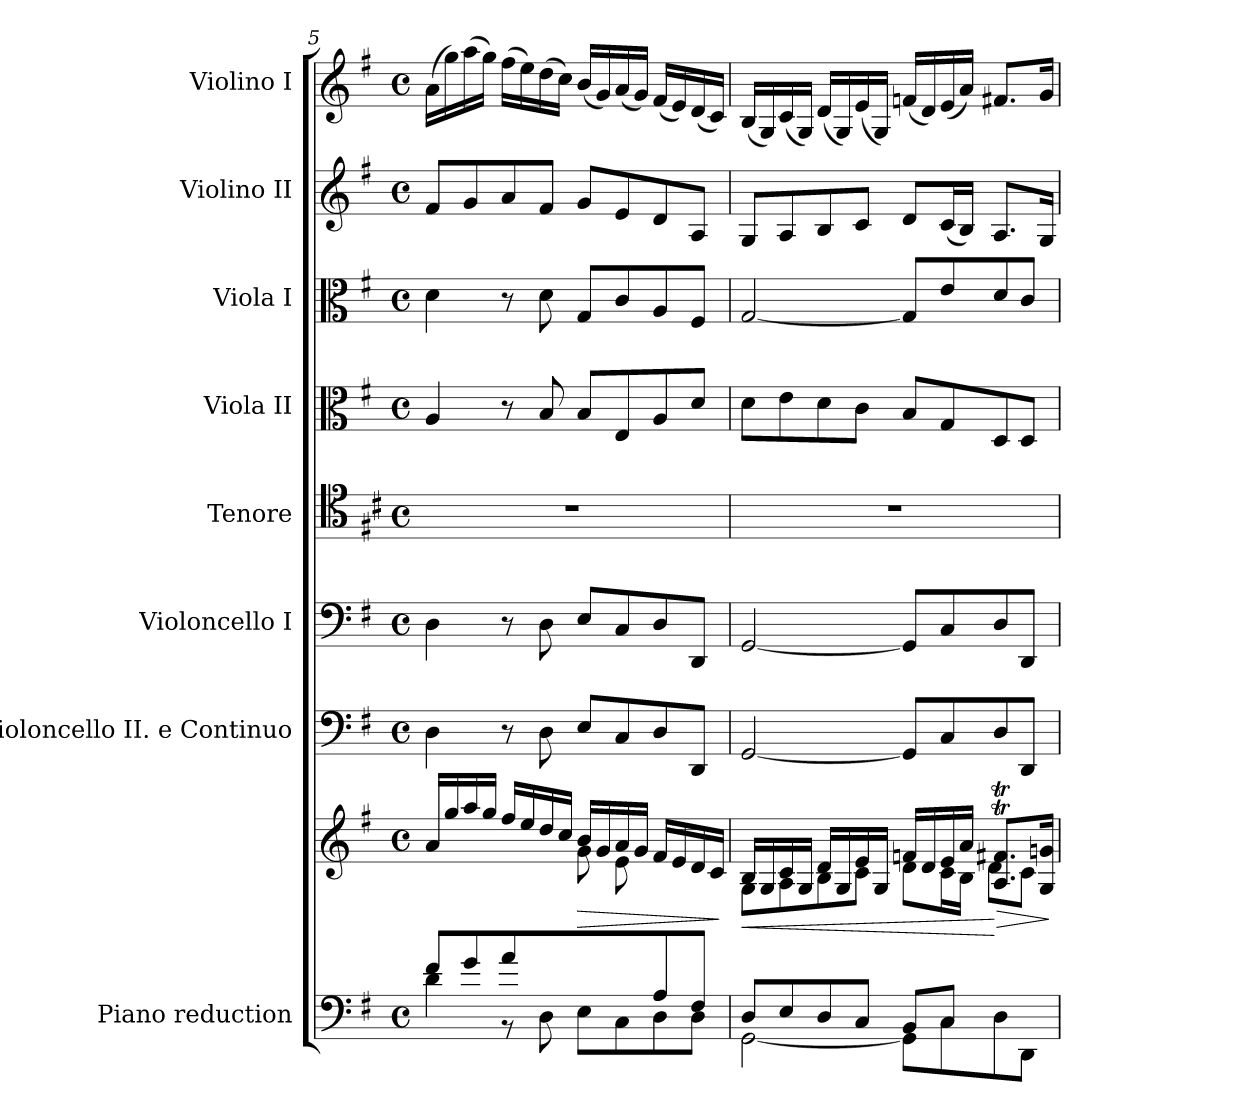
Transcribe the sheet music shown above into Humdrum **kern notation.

**kern	**kern	**dynam	**kern	**kern	**kern	**kern	**kern	**kern	**kern
*part8	*part8	*part8	*part7	*part6	*part5	*part4	*part3	*part2	*part1
*staff9	*staff8	*staff8/9	*staff7	*staff6	*staff5	*staff4	*staff3	*staff2	*staff1
*I"Piano reduction	*	*	*I"Violoncello II.  e Continuo	*I"Violoncello I	*I"Tenore	*I"Viola II	*I"Viola I	*I"Violino II	*I"Violino I
*I'Pno	*	*	*	*	*	*	*I'Vla	*I'Vln	*I'Vln
*clefF4	*clefG2	*	*clefF4	*clefF4	*clefC4	*clefC3	*clefC3	*clefG2	*clefG2
*	*	*	*ITrd7c12	*	*ITrd4c7	*	*	*	*
*k[f#]	*k[f#]	*	*k[f#]	*k[f#]	*k[f#]	*k[f#]	*k[f#]	*k[f#]	*k[f#]
*G:	*G:	*	*G:	*G:	*G:	*G:	*G:	*G:	*G:
*M4/4	*M4/4	*	*M4/4	*M4/4	*M4/4	*M4/4	*M4/4	*M4/4	*M4/4
*met(c)	*met(c)	*	*met(c)	*met(c)	*met(c)	*met(c)	*met(c)	*met(c)	*met(c)
=5	=5	=5	=5	=5	=5	=5	=5	=5	=5
*^	*^	*	*	*	*	*	*	*	*
8f#/L	4d\	16a/LL	4.ryy	.	4DD\	4D\	1r	4A/	4d\	8f#/L	(16a\LL
.	.	16gg/	.	.	.	.	.	.	.	.	16gg\)
8g/	.	16aa/	.	.	.	.	.	.	.	8g/	(16aa\
.	.	16gg/JJ	.	.	.	.	.	.	.	.	16gg\JJ)
8a/	8r	16ff#/LL	.	.	8r	8r	.	8r	8r	8a/	(16ff#\LL
.	.	16ee/	.	.	.	.	.	.	.	.	16ee\)
4.ryy	8D\	16dd/	8f#\J	.	8DD\	8D\	.	8B/	8d\	8f#/J	(16dd\
.	.	16cc/JJ	.	.	.	.	.	.	.	.	16cc\JJ)
!	!	!	!	!LO:HP:b	!	!	!	!	!	!	!
.	8E\L	16b/LL	8g\L	>	8EE/L	8E/L	.	8B/L	8G/L	8g/L	(16b/LL
.	.	16g/	.	.	.	.	.	.	.	.	16g/)
.	8C\	16a/	8e\	.	8CC/	8C/	.	8E/	8c/	8e/	(16a/
.	.	16g/JJ	.	.	.	.	.	.	.	.	16g/JJ)
8A/	8D\	16f#/LL	4ryy	.	8DD/	8D/	.	8A/	8A/	8d/	(16f#/LL
.	.	16e/	.	.	.	.	.	.	.	.	16e/)
8F#/J	8D\J	16d/	.	.	8DDD/J	8DD/J	.	8d/J	8F#/J	8A/J	(16d/
.	.	16c/JJ	.	.	.	.	.	.	.	.	16c/JJ)
*v	*v	*	*	*	*	*	*	*	*	*	*
*	*v	*v	*	*	*	*	*	*	*	*
.	.	]	.	.	.	.	.	.	.
=6	=6	=6	=6	=6	=6	=6	=6	=6	=6
*^	*	*	*	*	*	*	*	*	*
!	!	!	!LO:HP:b	!	!	!	!	!	!	!
*	*	*^	*	*	*	*	*	*	*	*
8D/L	[2GG\	16B/LL	8G\L	<	[2GGG/	[2GG/	1r	8d\L	[2G/	8G/L	(16B/LL
.	.	16G/	.	.	.	.	.	.	.	.	16G/)
8E/	.	16c/	8A\	.	.	.	.	8e\	.	8A/	(16c/
.	.	16G/JJ	.	.	.	.	.	.	.	.	16G/JJ)
8D/	.	16d/LL	8B\	.	.	.	.	8d\	.	8B/	(16d/LL
.	.	16G/	.	.	.	.	.	.	.	.	16G/)
8C/J	.	16e/	8c\J	.	.	.	.	8c\J	.	8c/J	(16e/
.	.	16G/JJ	.	.	.	.	.	.	.	.	16G/JJ)
8BB/L	8GG\L]	16fn/LL	8d\L	.	8GGG/L]	8GG/L]	.	8B/L	8G/L]	8d/L	(16fn/LL
.	.	16d/	.	.	.	.	.	.	.	.	16d/)
8C/J	8C\	16e/	16c\L	.	8CC/	8C/	.	8G/	8e/	(16c/L	(16e/
.	.	16a/JJ	16B\JJ	.	.	.	.	.	.	16B/JJ)	16a/JJ)
!	!	!	!	!LO:HP:n=1:b	!	!	!	!	!	!	!
4ryy	8D\	8.A/T 8.f#X/TL	8d\L	[ >	8DD/	8D/	.	8D/	8d/	8.A/L	8.f#X/L
.	8DD\J	.	8c\J	.	8DDD/J	8DD/J	.	8D/J	8c/J	.	.
.	.	16G/ 16g/Jk	.	.	.	.	.	.	.	16G/Jk	16g/Jk
*v	*v	*	*	*	*	*	*	*	*	*	*
*	*v	*v	*	*	*	*	*	*	*	*
.	.	]	.	.	.	.	.	.	.
=	=	=	=	=	=	=	=	=	=
*-	*-	*-	*-	*-	*-	*-	*-	*-	*-
